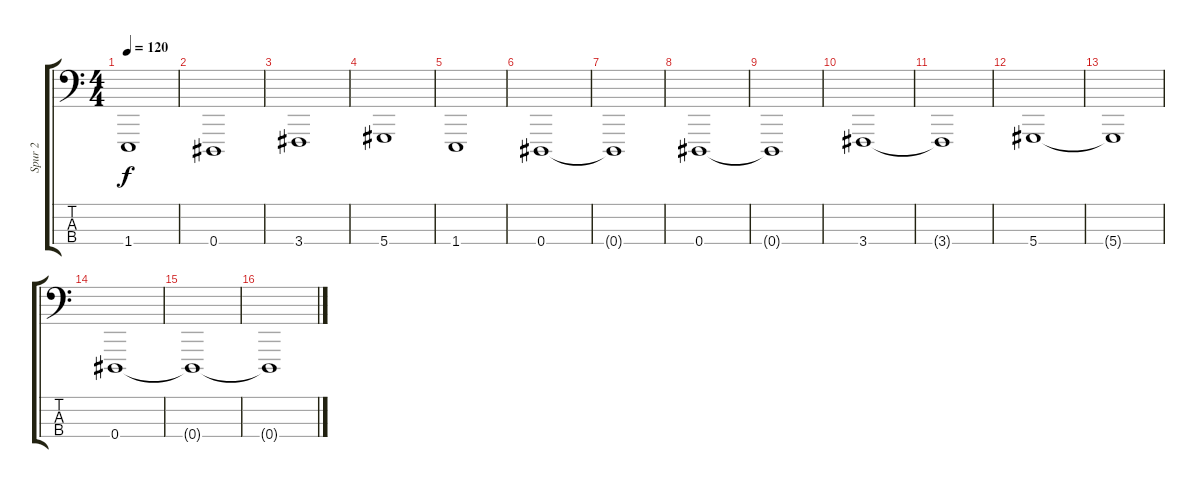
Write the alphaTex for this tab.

\track ("Spur 2" "Spur 2") {instrument synthstrings1}
\staff {score tabs}
\tuning (Gb2 Db2 Ab1 Eb1) {hide}
\ts (4 4)
\tempo 120
\clef f4
\ks c
1.4.1{dy f} |
0.4.1 |
3.4.1 |
5.4.1 |
1.4.1 |
0.4.1 |
0.4{t}.1 |
0.4.1 |
0.4{t}.1 |
3.4.1 |
3.4{t}.1 |
5.4.1 |
5.4{t}.1 |
0.4.1 |
0.4{t}.1 |
0.4{t}.1
